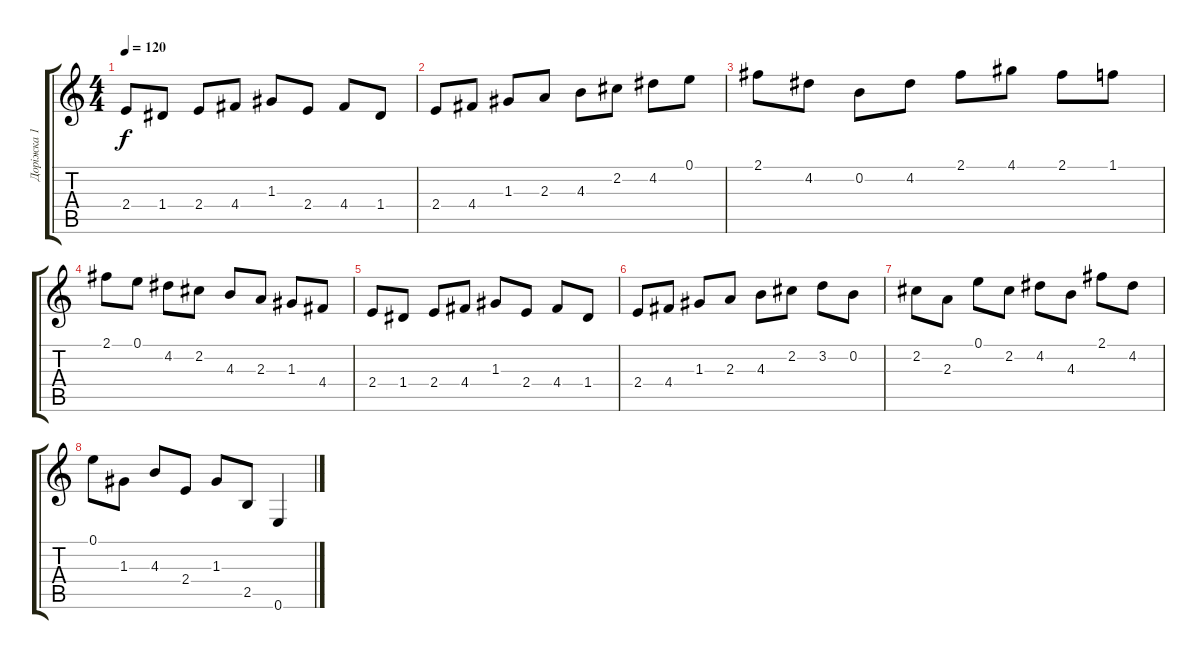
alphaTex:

\track ("Доріжка 1" "Доріжка 1") {instrument acousticguitarnylon}
\staff {score tabs}
\tuning (E4 B3 G3 D3 A2 E2) {hide}
\ts (4 4)
\tempo 120
\clef g2
\ks c
2.4.8{dy f instrument acousticguitarnylon} 1.4.8 2.4.8 4.4.8 1.3.8 2.4.8 4.4.8 1.4.8 |
2.4.8 4.4.8 1.3.8 2.3.8 4.3.8 2.2.8 4.2.8 0.1.8 |
2.1.8 4.2.8 0.2.8 4.2.8 2.1.8 4.1.8 2.1.8 1.1.8 |
2.1.8 0.1.8 4.2.8 2.2.8 4.3.8 2.3.8 1.3.8 4.4.8 |
2.4.8 1.4.8 2.4.8 4.4.8 1.3.8 2.4.8 4.4.8 1.4.8 |
2.4.8 4.4.8 1.3.8 2.3.8 4.3.8 2.2.8 3.2.8 0.2.8 |
2.2.8 2.3.8 0.1.8 2.2.8 4.2.8 4.3.8 2.1.8 4.2.8 |
0.1.8 1.3.8 4.3.8 2.4.8 1.3.8 2.5.8 0.6.4
